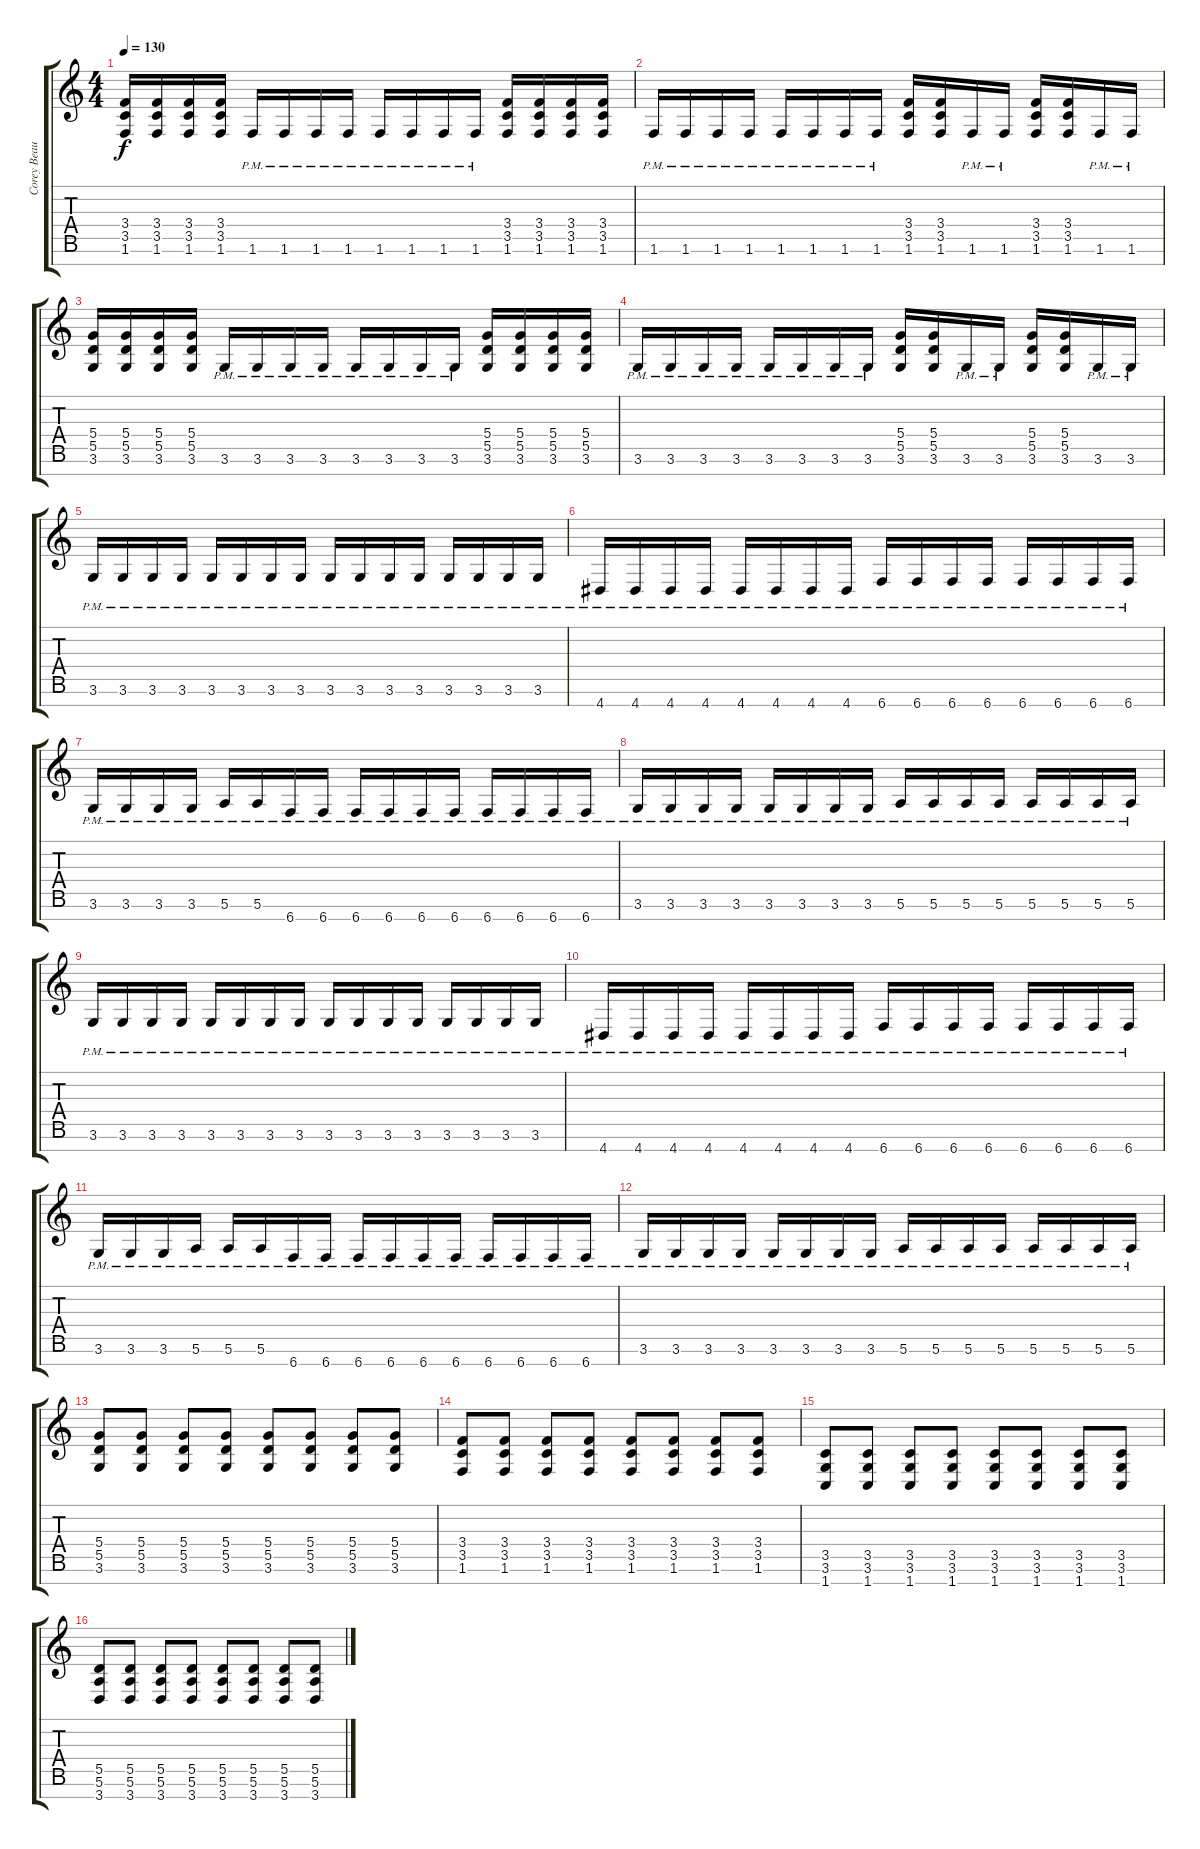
\track ("Corey Beaulieu Rythm" "Corey Beau") {instrument distortionguitar}
\staff {score tabs}
\tuning (E4 B3 G3 D3 A2 E2 B1) {hide}
\ts (4 4)
\tempo 130
\clef g2
\ks c
(3.4 3.5 1.6).16{dy f} (3.4 3.5 1.6).16 (3.4 3.5 1.6).16 (3.4 3.5 1.6).16 1.6{pm}.16 1.6{pm}.16 1.6{pm}.16 1.6{pm}.16 1.6{pm}.16 1.6{pm}.16 1.6{pm}.16 1.6{pm}.16 (3.4 3.5 1.6).16 (3.4 3.5 1.6).16 (3.4 3.5 1.6).16 (3.4 3.5 1.6).16 |
1.6{pm}.16 1.6{pm}.16 1.6{pm}.16 1.6{pm}.16 1.6{pm}.16 1.6{pm}.16 1.6{pm}.16 1.6{pm}.16 (3.4 3.5 1.6).16 (3.4 3.5 1.6).16 1.6{pm}.16 1.6{pm}.16 (3.4 3.5 1.6).16 (3.4 3.5 1.6).16 1.6{pm}.16 1.6{pm}.16 |
(5.4 5.5 3.6).16 (5.4 5.5 3.6).16 (5.4 5.5 3.6).16 (5.4 5.5 3.6).16 3.6{pm}.16 3.6{pm}.16 3.6{pm}.16 3.6{pm}.16 3.6{pm}.16 3.6{pm}.16 3.6{pm}.16 3.6{pm}.16 (5.4 5.5 3.6).16 (5.4 5.5 3.6).16 (5.4 5.5 3.6).16 (5.4 5.5 3.6).16 |
3.6{pm}.16 3.6{pm}.16 3.6{pm}.16 3.6{pm}.16 3.6{pm}.16 3.6{pm}.16 3.6{pm}.16 3.6{pm}.16 (5.4 5.5 3.6).16 (5.4 5.5 3.6).16 3.6{pm}.16 3.6{pm}.16 (5.4 5.5 3.6).16 (5.4 5.5 3.6).16 3.6{pm}.16 3.6{pm}.16 |
3.6{pm}.16 3.6{pm}.16 3.6{pm}.16 3.6{pm}.16 3.6{pm}.16 3.6{pm}.16 3.6{pm}.16 3.6{pm}.16 3.6{pm}.16 3.6{pm}.16 3.6{pm}.16 3.6{pm}.16 3.6{pm}.16 3.6{pm}.16 3.6{pm}.16 3.6{pm}.16 |
4.7{pm}.16 4.7{pm}.16 4.7{pm}.16 4.7{pm}.16 4.7{pm}.16 4.7{pm}.16 4.7{pm}.16 4.7{pm}.16 6.7{pm}.16 6.7{pm}.16 6.7{pm}.16 6.7{pm}.16 6.7{pm}.16 6.7{pm}.16 6.7{pm}.16 6.7{pm}.16 |
3.6{pm}.16 3.6{pm}.16 3.6{pm}.16 3.6{pm}.16 5.6{pm}.16 5.6{pm}.16 6.7{pm}.16 6.7{pm}.16 6.7{pm}.16 6.7{pm}.16 6.7{pm}.16 6.7{pm}.16 6.7{pm}.16 6.7{pm}.16 6.7{pm}.16 6.7{pm}.16 |
3.6{pm}.16 3.6{pm}.16 3.6{pm}.16 3.6{pm}.16 3.6{pm}.16 3.6{pm}.16 3.6{pm}.16 3.6{pm}.16 5.6{pm}.16 5.6{pm}.16 5.6{pm}.16 5.6{pm}.16 5.6{pm}.16 5.6{pm}.16 5.6{pm}.16 5.6{pm}.16 |
3.6{pm}.16 3.6{pm}.16 3.6{pm}.16 3.6{pm}.16 3.6{pm}.16 3.6{pm}.16 3.6{pm}.16 3.6{pm}.16 3.6{pm}.16 3.6{pm}.16 3.6{pm}.16 3.6{pm}.16 3.6{pm}.16 3.6{pm}.16 3.6{pm}.16 3.6{pm}.16 |
4.7{pm}.16 4.7{pm}.16 4.7{pm}.16 4.7{pm}.16 4.7{pm}.16 4.7{pm}.16 4.7{pm}.16 4.7{pm}.16 6.7{pm}.16 6.7{pm}.16 6.7{pm}.16 6.7{pm}.16 6.7{pm}.16 6.7{pm}.16 6.7{pm}.16 6.7{pm}.16 |
3.6{pm}.16 3.6{pm}.16 3.6{pm}.16 5.6{pm}.16 5.6{pm}.16 5.6{pm}.16 6.7{pm}.16 6.7{pm}.16 6.7{pm}.16 6.7{pm}.16 6.7{pm}.16 6.7{pm}.16 6.7{pm}.16 6.7{pm}.16 6.7{pm}.16 6.7{pm}.16 |
3.6{pm}.16 3.6{pm}.16 3.6{pm}.16 3.6{pm}.16 3.6{pm}.16 3.6{pm}.16 3.6{pm}.16 3.6{pm}.16 5.6{pm}.16 5.6{pm}.16 5.6{pm}.16 5.6{pm}.16 5.6{pm}.16 5.6{pm}.16 5.6{pm}.16 5.6{pm}.16 |
(5.4 5.5 3.6).8 (5.4 5.5 3.6).8 (5.4 5.5 3.6).8 (5.4 5.5 3.6).8 (5.4 5.5 3.6).8 (5.4 5.5 3.6).8 (5.4 5.5 3.6).8 (5.4 5.5 3.6).8 |
(3.4 3.5 1.6).8 (3.4 3.5 1.6).8 (3.4 3.5 1.6).8 (3.4 3.5 1.6).8 (3.4 3.5 1.6).8 (3.4 3.5 1.6).8 (3.4 3.5 1.6).8 (3.4 3.5 1.6).8 |
(3.5 3.6 1.7).8 (3.5 3.6 1.7).8 (3.5 3.6 1.7).8 (3.5 3.6 1.7).8 (3.5 3.6 1.7).8 (3.5 3.6 1.7).8 (3.5 3.6 1.7).8 (3.5 3.6 1.7).8 |
(5.5 5.6 3.7).8 (5.5 5.6 3.7).8 (5.5 5.6 3.7).8 (5.5 5.6 3.7).8 (5.5 5.6 3.7).8 (5.5 5.6 3.7).8 (5.5 5.6 3.7).8 (5.5 5.6 3.7).8
